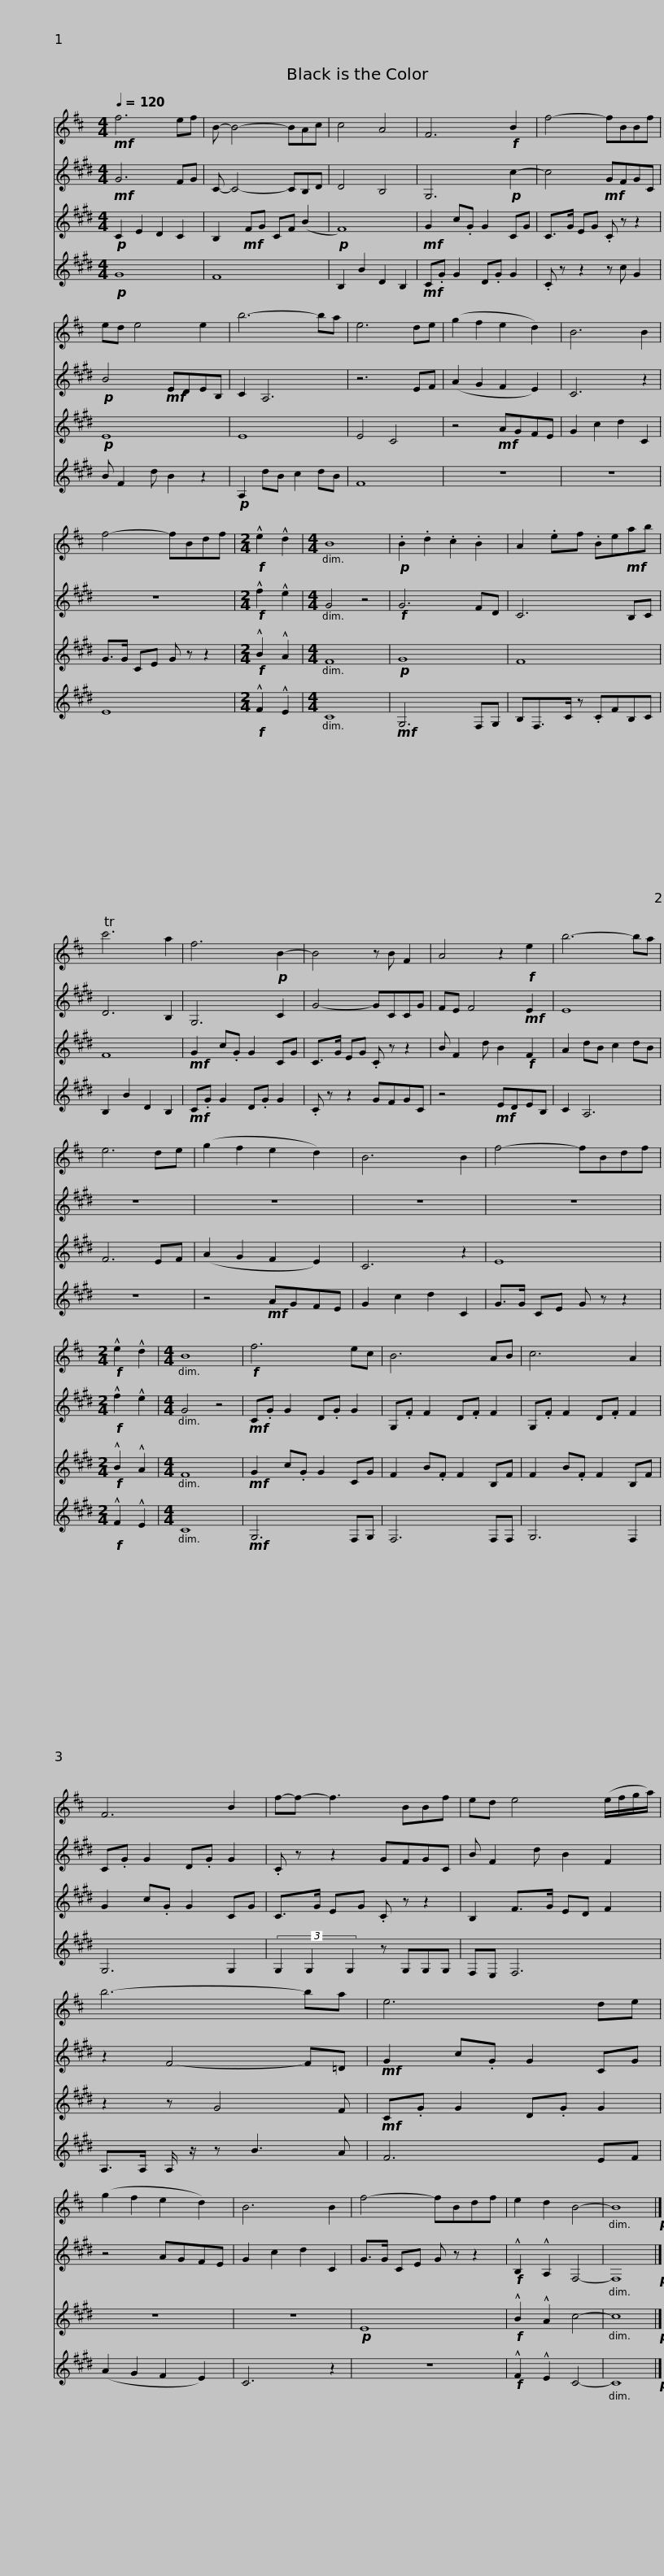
X:1
%%score 1 2 3 4
L:1/8
Q:1/4=120
M:4/4
I:linebreak $
K:D
V:1 treble
V:2 treble transpose=-2
V:3 treble transpose=-2
V:4 treble transpose=-2
V:1
!mf! f6 ef | B- B4- BAc | c4 A4 | F6!f! B2 | f4- fBBf |$ %5
 ed e4 e2 | b6- ba | e6 de | (g2 f2 e2 d2) | B6 B2 | %10
 f4- fBdf |$[M:2/4]!f! !^!e2 !^!d2 |[M:4/4] B8 |!p! .B2 .d2 .c2 .B2 | A2 .ef .Be!mf!ab | %15
 Tc'6 a2 | f6!p! B2- |$ B4 z B F2 | A4 z2!f! e2 | b6- ba | %20
 e6 de | (g2 f2 e2 d2) | B6 B2 |$ f4- fBdf |[M:2/4]!f! !^!e2 !^!d2 | %25
[M:4/4] B8 |!f! f6 ec | B6 AB | c6 A2 |$ F6 B2 | %30
 f-f- f3 BBf | ed e4 (e/f/g/a/) |$ b6- ba | e6 de | (g2 f2 e2 d2) | %35
 B6 B2 | f4- fBdf |$ e2 d2 B4- | B8!p! |] %39
V:2
[K:E]!mf! G6 FG | C- C4- CB,D | D4 B,4 | G,6!p! c2- | c4!mf! GFGC |$ %5
!p! B4!mf! EDEB, | C2 A,6 | z6 EF | (A2 G2 F2 E2) | C6 z2 | %10
 z8 |$[M:2/4]!f! !^!f2 !^!e2 |[M:4/4] G4 z4 |!f! G6 FD | C6 B,C | %15
 D6 B,2 | G,6 C2 |$ G4- GCCG | FE F4!mf! E2 | E8 | %20
 z8 | z8 | z8 |$ z8 |[M:2/4]!f! !^!f2 !^!e2 | %25
[M:4/4] G4 z4 |!mf! C.G G2 D.G G2 | G,.F F2 D.F F2 | G,.F F2 D.F F2 |$ C.G G2 D.G G2 | %30
 .C z z2 GFGC | B F2 d B2 F2 |$ z2 F4- F=D |!mf! G2 c.G G2 CG | z4 AGFE | %35
 G2 c2 d2 C2 | G>G CE G z z2 |$!f! !^!B,2 !^!A,2 F,4- | F,8!p! |] %39
V:3
[K:E]!p! C2 E2 D2 C2 | B,2!mf! FG CF (B2 |!p! F8) |!mf! G2 c.G G2 CG | C>G EG .C z z2 |$ %5
!p! E8 | E8 | E4 C4 | z4!mf! AGFE | G2 c2 d2 C2 | %10
 G>G CE G z z2 |$[M:2/4]!f! !^!B2 !^!A2 |[M:4/4] F8 |!p! G8 | F8 | %15
 F8 |!mf! G2 c.G G2 CG |$ C>G EG .C z z2 | B F2 d B2!f! F2 | A2 dB c2 dB | %20
 F6 EF | (A2 G2 F2 E2) | C6 z2 |$ E8 |[M:2/4]!f! !^!B2 !^!A2 | %25
[M:4/4] F8 |!mf! G2 c.G G2 CG | F2 B.F F2 B,F | F2 B.F F2 B,F |$ G2 c.G G2 CG | %30
 C>G EG .C z z2 | B,2 F>G ED F2 |$ z2 z G4 F |!mf! C.G G2 D.G G2 | z8 | %35
 z8 |!p! E8 |$!f! !^!B2 !^!A2 c4- | c8!p! |] %39
V:4
[K:E]!p! G8 | F8 | B,2 B2 D2 B,2 |!mf! C.G G2 D.G G2 | .C z z2 z c G2 |$ %5
 B F2 d B2 z2 |!p! A,2 dB c2 dB | F8 | z8 | z8 | %10
 E8 |$[M:2/4]!f! !^!F2 !^!E2 |[M:4/4] C8 |!mf! G,6 F,G, | B,F,>C z .CFB,C | %15
 B,2 B2 D2 B,2 |!mf! C.G G2 D.G G2 |$ .C z z2 GFGC | z4!mf! EDEB, | C2 A,6 | %20
 z8 | z4!mf! AGFE | G2 c2 d2 C2 |$ G>G CE G z z2 |[M:2/4]!f! !^!F2 !^!E2 | %25
[M:4/4] C8 |!mf! G,6 F,G, | F,6 F,F, | G,6 F,2 |$ G,6 G,2 | %30
 (3G,2 G,2 G,2 z G,G,G, | F,E, F,6 |$ A,>A, A,/ z/ z B3 A | F6 EF | (A2 G2 F2 E2) | %35
 C6 z2 | z8 |$!f! !^!F2 !^!E2 C4- | C8!p! |] %39
